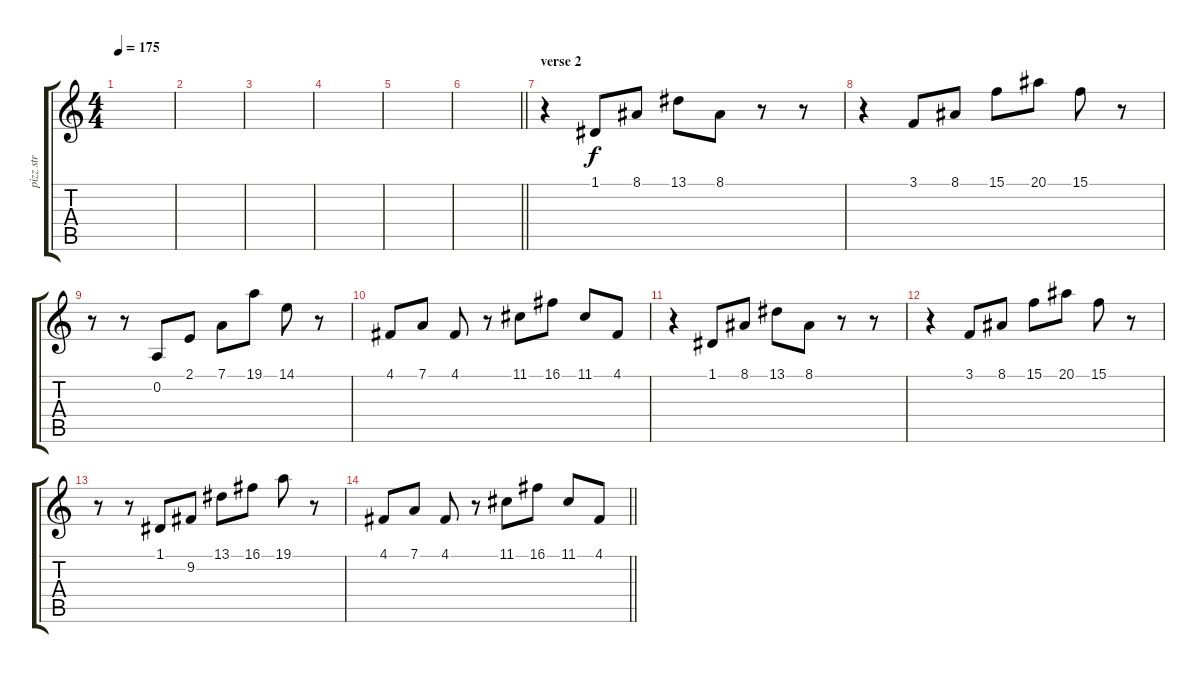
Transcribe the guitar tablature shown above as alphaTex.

\track ("pizz str" "pizz str") {instrument pizzicatostrings}
\staff {score tabs}
\tuning (D4 A3 F3 C3 G2 C2) {hide}
\ts (4 4)
\tempo 175
\clef g2
\ks c
|
|
|
|
|
\barLineRight lightlight
|
\section ("" "verse 2")
r.4{instrument pizzicatostrings} 1.1.8 8.1.8 13.1.8 8.1.8 r.8 r.8 |
r.4 3.1.8 8.1.8 15.1.8 20.1.8 15.1.8 r.8 |
r.8 r.8 0.2.8 2.1.8 7.1.8 19.1.8 14.1.8 r.8 |
4.1.8 7.1.8 4.1.8 r.8 11.1.8 16.1.8 11.1.8 4.1.8 |
r.4 1.1.8 8.1.8 13.1.8 8.1.8 r.8 r.8 |
r.4 3.1.8 8.1.8 15.1.8 20.1.8 15.1.8 r.8 |
r.8 r.8 1.1.8 9.2.8 13.1.8 16.1.8 19.1.8 r.8 |
\barLineRight lightlight
4.1.8 7.1.8 4.1.8 r.8 11.1.8 16.1.8 11.1.8 4.1.8
